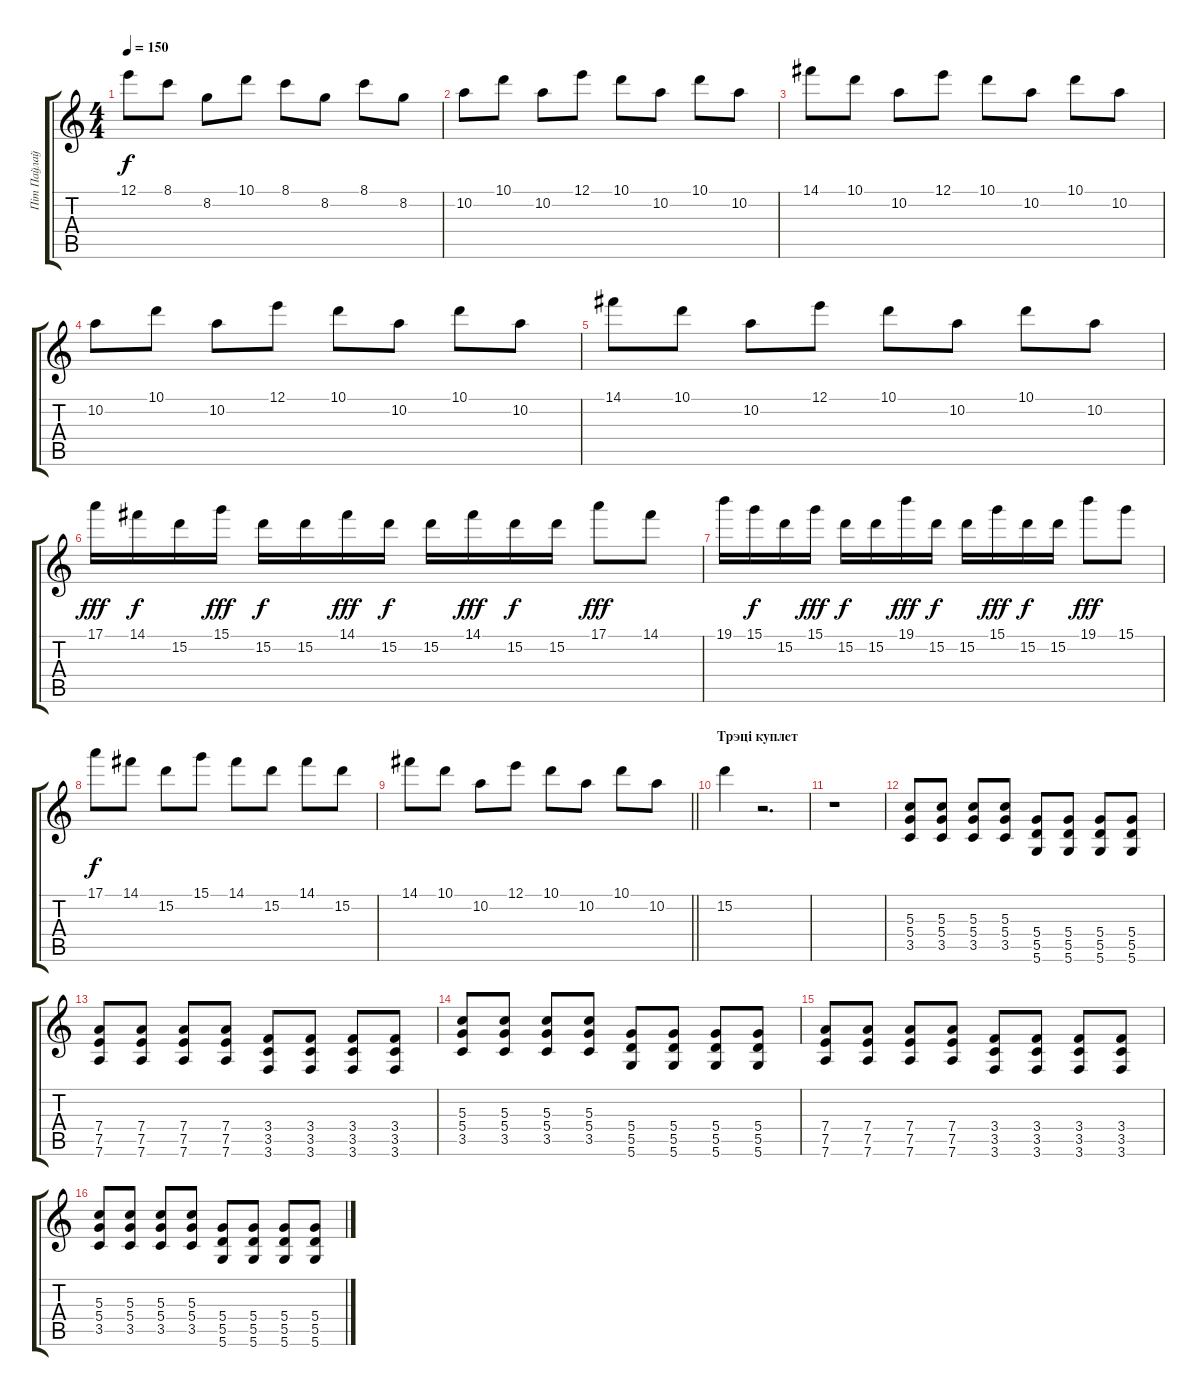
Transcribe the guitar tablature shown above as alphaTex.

\track ("Піт Паўлаў" "Піт Паўлаў") {instrument overdrivenguitar}
\staff {score tabs}
\tuning (E4 B3 G3 D3 A2 D2) {hide}
\ts (4 4)
\tempo 150
\clef g2
\ks c
12.1.8{dy f} 8.1.8 8.2.8 10.1.8 8.1.8 8.2.8 8.1.8 8.2.8 |
10.2.8 10.1.8 10.2.8 12.1.8 10.1.8 10.2.8 10.1.8 10.2.8 |
14.1.8 10.1.8 10.2.8 12.1.8 10.1.8 10.2.8 10.1.8 10.2.8 |
10.2.8 10.1.8 10.2.8 12.1.8 10.1.8 10.2.8 10.1.8 10.2.8 |
14.1.8 10.1.8 10.2.8 12.1.8 10.1.8 10.2.8 10.1.8 10.2.8 |
17.1.16{dy fff} 14.1.16{dy f} 15.2.16 15.1.16{dy fff} 15.2.16{dy f} 15.2.16 14.1.16{dy fff} 15.2.16{dy f} 15.2.16 14.1.16{dy fff} 15.2.16{dy f} 15.2.16 17.1.8{dy fff} 14.1.8 |
19.1.16 15.1.16{dy f} 15.2.16 15.1.16{dy fff} 15.2.16{dy f} 15.2.16 19.1.16{dy fff} 15.2.16{dy f} 15.2.16 15.1.16{dy fff} 15.2.16{dy f} 15.2.16 19.1.8{dy fff} 15.1.8 |
17.1.8{dy f} 14.1.8 15.2.8 15.1.8 14.1.8 15.2.8 14.1.8 15.2.8 |
\barLineRight lightlight
14.1.8 10.1.8 10.2.8 12.1.8 10.1.8 10.2.8 10.1.8 10.2.8 |
\section ("" "Трэці куплет")
15.2.4 r.2{d} |
r.1 |
(5.3 5.4 3.5).8 (5.3 5.4 3.5).8 (5.3 5.4 3.5).8 (5.3 5.4 3.5).8 (5.4 5.5 5.6).8 (5.4 5.5 5.6).8 (5.4 5.5 5.6).8 (5.4 5.5 5.6).8 |
(7.4 7.5 7.6).8 (7.4 7.5 7.6).8 (7.4 7.5 7.6).8 (7.4 7.5 7.6).8 (3.4 3.5 3.6).8 (3.4 3.5 3.6).8 (3.4 3.5 3.6).8 (3.4 3.5 3.6).8 |
(5.3 5.4 3.5).8 (5.3 5.4 3.5).8 (5.3 5.4 3.5).8 (5.3 5.4 3.5).8 (5.4 5.5 5.6).8 (5.4 5.5 5.6).8 (5.4 5.5 5.6).8 (5.4 5.5 5.6).8 |
(7.4 7.5 7.6).8 (7.4 7.5 7.6).8 (7.4 7.5 7.6).8 (7.4 7.5 7.6).8 (3.4 3.5 3.6).8 (3.4 3.5 3.6).8 (3.4 3.5 3.6).8 (3.4 3.5 3.6).8 |
(5.3 5.4 3.5).8 (5.3 5.4 3.5).8 (5.3 5.4 3.5).8 (5.3 5.4 3.5).8 (5.4 5.5 5.6).8 (5.4 5.5 5.6).8 (5.4 5.5 5.6).8 (5.4 5.5 5.6).8
